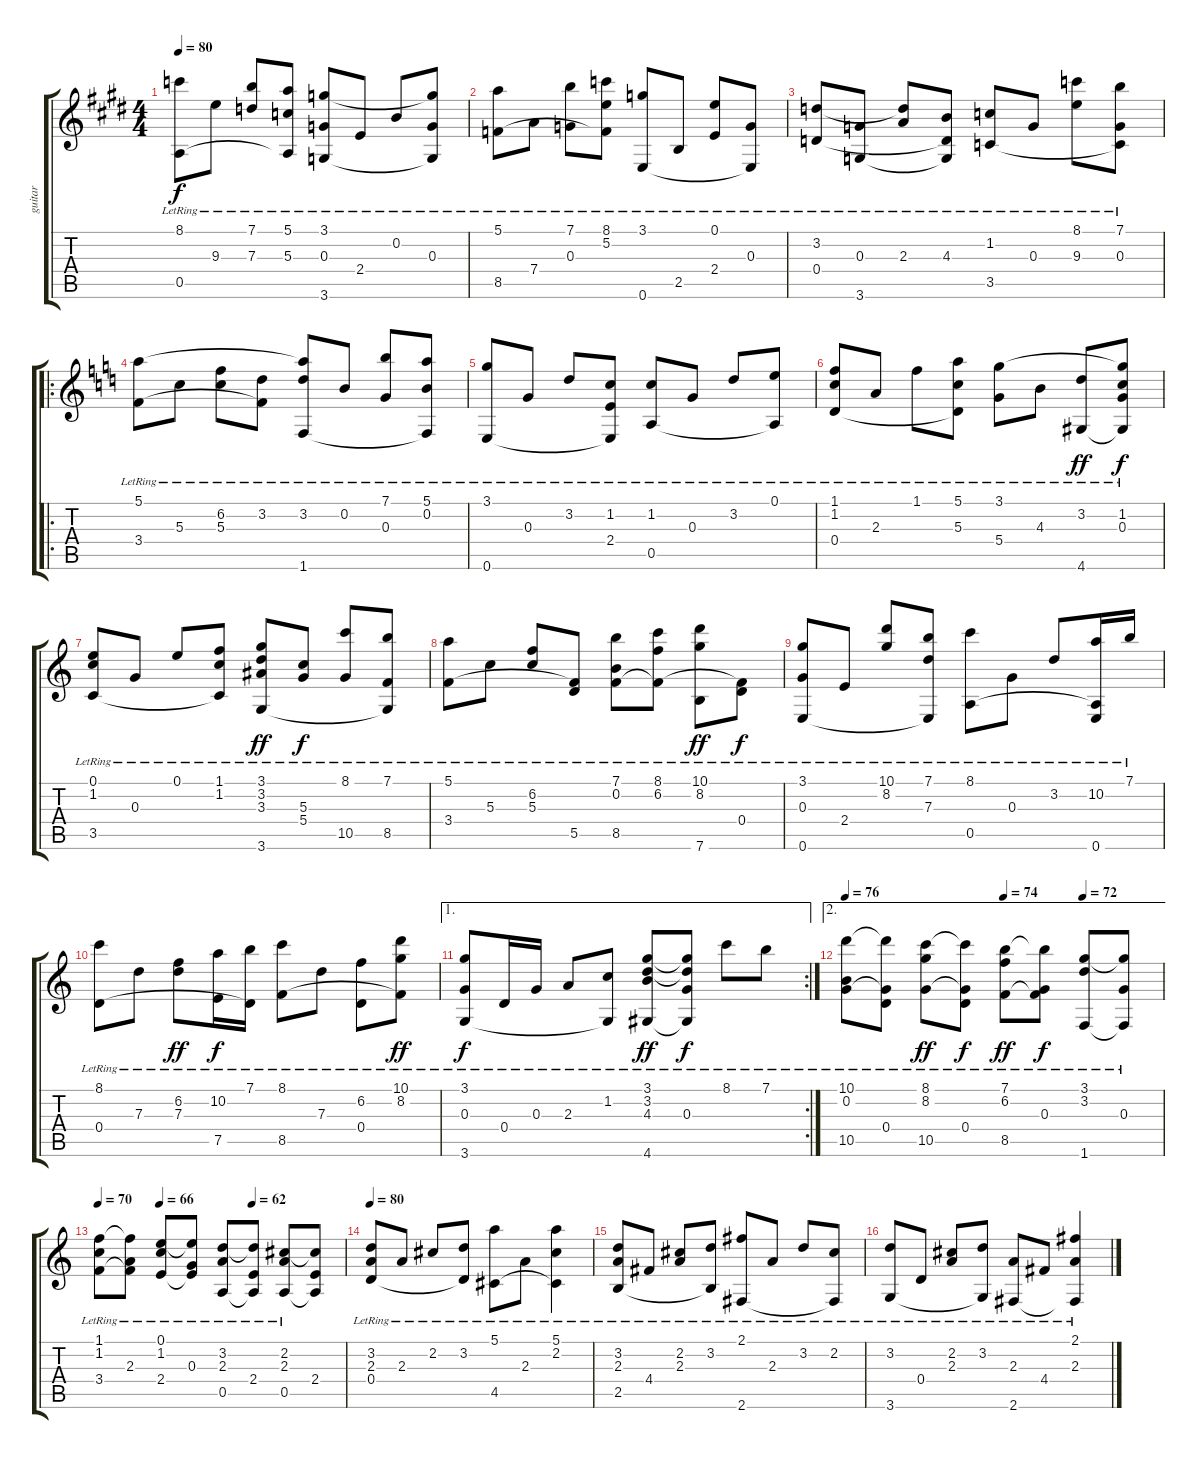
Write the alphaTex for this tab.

\track ("guitar" "guitar") {instrument acousticguitarsteel}
\staff {score tabs}
\tuning (E4 B3 G3 D3 A2 E2) {hide}
\ts (4 4)
\tempo 80
\clef g2
\ks e
(8.1{lr} 0.5{lr}).8{dy f} 9.3{lr}.8 (7.1{lr} 7.3).8 (5.1{lr} 5.3 0.5{t}).8 (3.1{lr} 0.3 3.6{lr}).8 2.4{lr}.8 0.2{lr}.8 (3.1{t} 0.3{lr} 3.6{t}).8 |
(5.1{lr} 8.5{lr}).8 7.4{lr}.8 (7.1{lr} 0.3{lr}).8 (8.1{lr} 5.2 8.5{t}).8 (3.1{lr} 0.6{lr}).8 2.5{lr}.8 (0.1{lr} 2.4{lr}).8 (0.3{lr} 0.6{t}).8 |
(3.2{lr} 0.4{lr}).8 (0.3 3.6{lr}).8 (3.2{t} 2.3{lr}).8 (4.3{lr} 0.4{t} 3.6{t}).8 (1.2{lr} 3.5{lr}).8 0.3{lr}.8 (8.1{lr} 9.3).8 (7.1{lr} 0.3 3.5{t}).8 |
\ro
\ks c
(5.1{lr} 3.4{lr}).8 5.3{lr}.8 (6.2{lr} 5.3).8 (3.2{lr} 3.4{t}).8 (5.1{t} 3.2{lr} 1.6{lr}).8 0.2{lr}.8 (7.1{lr} 0.3{lr}).8 (5.1{lr} 0.2{lr} 1.6{t}).8 |
(3.1{lr} 0.6{lr}).8 0.3{lr}.8 3.2{lr}.8 (1.2{lr} 2.4{lr} 0.6{t}).8 (1.2{lr} 0.5{lr}).8 0.3{lr}.8 3.2{lr}.8 (0.1{lr} 0.5{t}).8 |
(1.1{lr} 1.2{lr} 0.4{lr}).8 2.3{lr}.8 1.1{lr}.8 (5.1{lr} 5.3 0.4{t}).8 (3.1{lr} 5.4{lr}).8 4.3{lr}.8 (3.2{lr} 4.6).8{dy ff} (3.1{t} 1.2{lr} 0.3 4.6{t}).8{dy f} |
(0.1{lr} 1.2{lr} 3.5{lr}).8 0.3{lr}.8 0.1{lr}.8 (1.1{lr} 1.2{lr} 3.5{t}).8 (3.1{lr} 3.2{lr} 3.3{lr} 3.6{lr}).8{dy ff} (5.3{lr} 5.4{lr}).8{dy f} (8.1{lr} 10.5{lr}).8 (7.1{lr} 8.5 3.6{t}).8 |
(5.1{lr} 3.4{lr}).8 5.3{lr}.8 (6.2{lr} 5.3{lr}).8 (3.4{t} 5.5{lr}).8 (7.1{lr} 0.2{lr} 8.5{lr}).8 (8.1{lr} 6.2{lr} 8.5{t}).8 (10.1{lr} 8.2{lr} 7.6).8{dy ff} (0.4{lr} 8.5{t}).8{dy f} |
(3.1{lr} 0.3{lr} 0.6{lr}).8 2.4{lr}.8 (10.1{lr} 8.2{lr}).8 (7.1{lr} 7.3{lr} 0.6{t}).8 (8.1{lr} 0.5{lr}).8 0.3{lr}.8 3.2{lr}.8 (10.2{lr} 0.5{t} 0.6{lr}).16 7.1{lr}.16 |
(8.1{lr} 0.4{lr}).8 7.3{lr}.8 (6.2{lr} 7.3).8{dy ff} (10.2{lr} 7.5).16{dy f} (7.1{lr} 0.4{t}).16 (8.1{lr} 8.5{lr}).8 7.3{lr}.8 (6.2{lr} 0.4{lr}).8 (10.1{lr} 8.2 8.5{t}).8{dy ff} |
\ae 1
\rc 2
(3.1{lr} 0.3{lr} 3.6{lr}).8{dy f} 0.4{lr}.16 0.3{lr}.16 2.3{lr}.8 (1.2{lr} 3.6{t}).8 (3.1{lr} 3.2{lr} 4.3{lr} 4.6{lr}).8{dy ff} (3.1{t} 3.2{t} 0.3{lr} 4.6{t}).8{dy f} 8.1{lr}.8 7.1{lr}.8 |
\ae 2
\tempo 76
\tempo (74 0.5)
\tempo (72 0.75)
(10.1{lr} 0.2 10.5{lr}).8 (10.1{t} 0.4{lr} 10.5{t}).8 (8.1{lr} 8.2 10.5{lr}).8{dy ff} (8.1{t} 0.4{lr} 10.5{t}).8{dy f} (7.1{lr} 6.2 8.5{lr}).8{dy ff} (7.1{t} 0.3{lr} 8.5{t}).8{dy f} (3.1{lr} 3.2 1.6{lr}).8 (3.1{t} 0.3{lr} 1.6{t}).8 |
\tempo 70
\tempo (66 0.25)
\tempo (62 0.625)
(1.1{lr} 1.2{lr} 3.4{lr}).8 (1.1{t} 2.3{lr} 3.4{t}).8 (0.1{lr} 1.2{lr} 2.4{lr}).8 (0.1{t} 0.3{lr} 2.4{t}).8 (3.2{lr} 2.3{lr} 0.5{lr}).8 (3.2{t} 2.4{lr} 0.5{t}).8 (2.2{lr} 2.3{lr} 0.5{lr}).8 (2.2{t} 2.4 0.5{t}).8 |
\tempo 80
(3.2{lr} 2.3{lr} 0.4{lr}).8 2.3{lr}.8 2.2{lr}.8 (3.2{lr} 0.4{t}).8 (5.1{lr} 4.5{lr}).8 2.3{lr}.8 (5.1{lr} 2.2{lr} 4.5{t}).4 |
(3.2{lr} 2.3{lr} 2.5{lr}).8 4.4{lr}.8 (2.2{lr} 2.3{lr}).8 (3.2{lr} 2.5{t}).8 (2.1{lr} 2.6{lr}).8 2.3{lr}.8 3.2{lr}.8 (2.2{lr} 2.6{t}).8 |
(3.2{lr} 3.6{lr}).8 0.4{lr}.8 (2.2{lr} 2.3{lr}).8 (3.2{lr} 3.6{t}).8 (2.3{lr} 2.6{lr}).8 4.4{lr}.8 (2.1{lr} 2.3{lr} 2.6{t}).4
